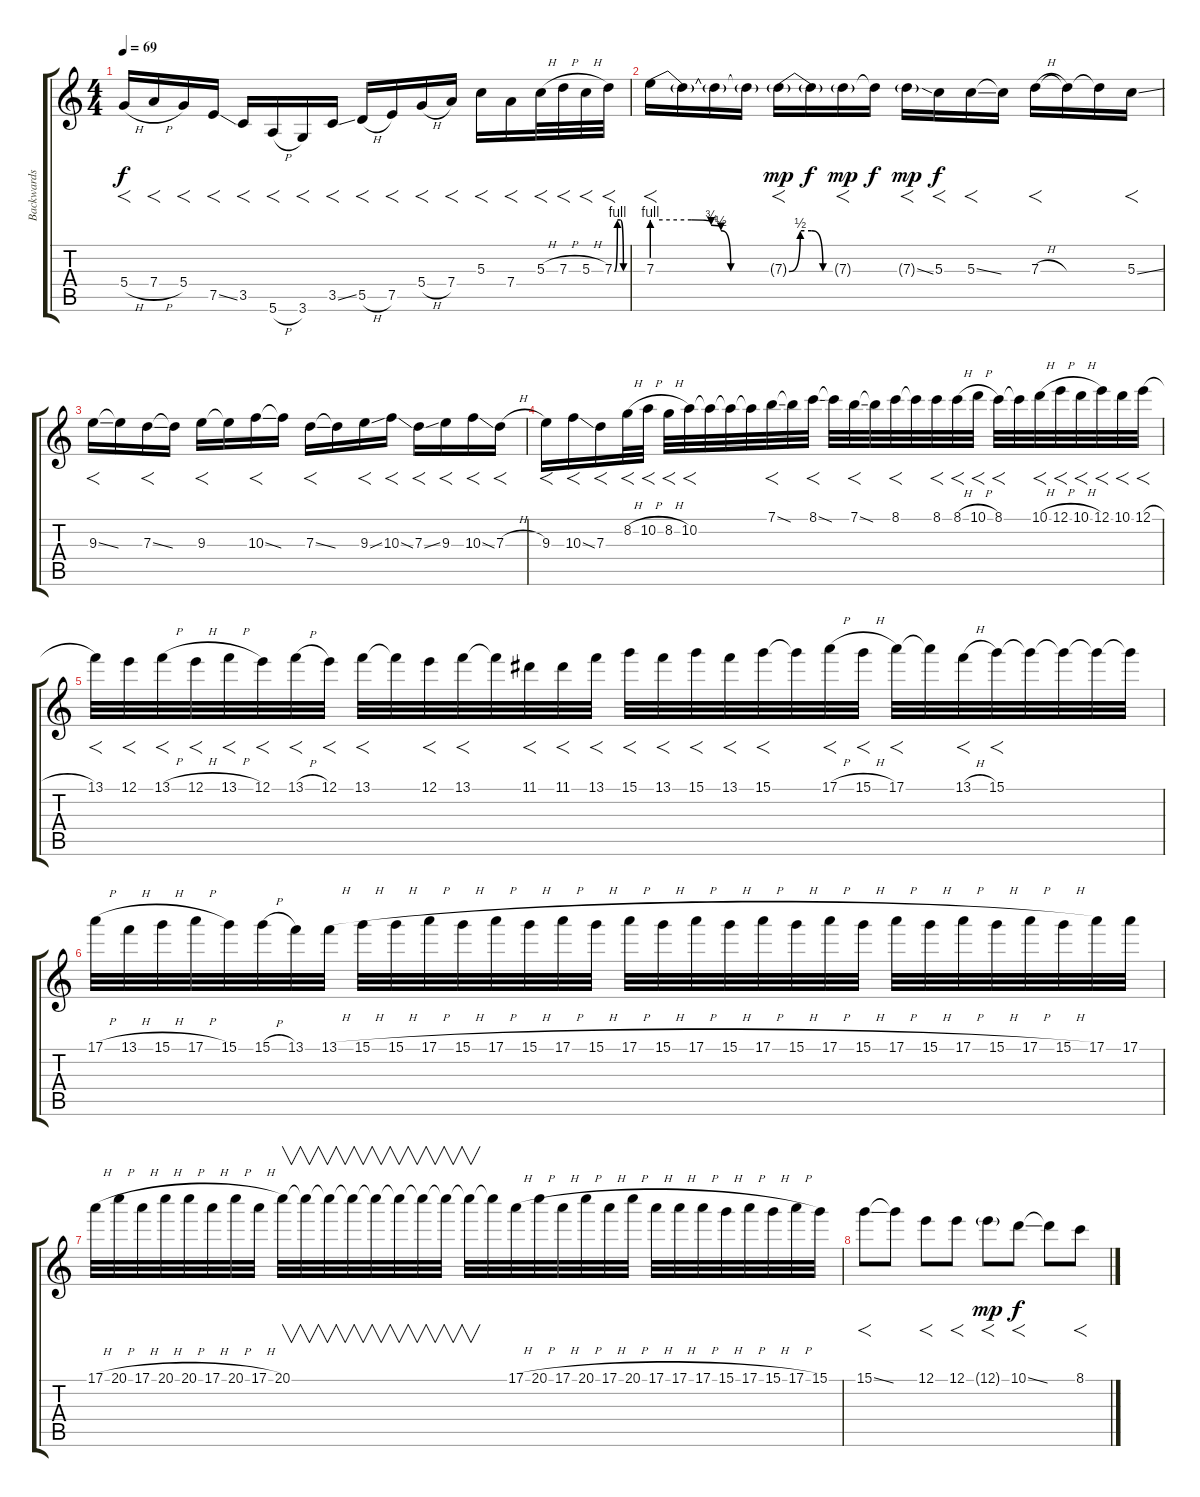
\track ("Backwards Guitar" "Backwards ") {instrument electricguitarjazz}
\staff {score tabs}
\tuning (E4 B3 G3 D3 A2 E2) {hide}
\ts (4 4)
\tempo 69
\clef g2
\ks c
5.4{h}.16{f dy f} 7.4{h}.16{f} 5.4.16{f} 7.5{ss}.16{f} 3.5.16{f} 5.6{h}.16{f} 3.6.16{f} 3.5{ss}.16{f} 5.5{h}.16{f} 7.5.16{f} 5.4{h}.16{f} 7.4.16{f} 5.3.16{f} 7.4.16{f} 5.3{h}.32{f} 7.3{h}.32{f} 5.3{h}.32{f} 7.3{be (custom 0 0 15 4 30 4 45 0 60 0)}.32{f} |
7.3{be (custom 0 4 20 4 30 3 35 2 40 0 60 0)}.16{f} 7.3{t}.16 7.3{t}.16 7.3{t}.16 7.3{be (custom 0 0 15 2 30 2 45 0 60 0) g}.16{f dy mp} 7.3{t}.16{dy f} 7.3{g}.16{f dy mp} 7.3{t}.16{dy f} 7.3{ss g}.16{f dy mp} 5.3.16{f dy f} 5.3{ss}.16{f} 5.3{t}.16 7.3{h}.16{f} 7.3{t}.16 7.3{t}.16 5.3{ss}.16{f} |
9.3{ss}.16{f} 9.3{t}.16 7.3{ss}.16{f} 7.3{t}.16 9.3.16{f} 9.3{t}.16 10.3{ss}.16{f} 10.3{t}.16 7.3{ss}.16{f} 7.3{t}.16 9.3{ss}.16{f} 10.3{ss}.16{f} 7.3{ss}.16{f} 9.3.16{f} 10.3{ss}.16{f} 7.3{h}.16{f} |
9.3.16{f} 10.3{ss}.16{f} 7.3.16{f} 8.2{h}.32{f} 10.2{h}.32{f} 8.2{h}.32{f} 10.2.32{f} 10.2{t}.32 10.2{t}.32 10.2{t}.32 7.1{ss}.32{f} 7.1{t}.32 8.1{ss}.32{f} 8.1{t}.32 7.1{ss}.32{f} 7.1{t}.32 8.1.32{f} 8.1{t}.32 8.1.32{f} 8.1{h}.32{f} 10.1{h}.32{f} 8.1.32{f} 8.1{t}.32 10.1{h}.32{f} 12.1{h}.32{f} 10.1{h}.32{f} 12.1.32{f} 10.1.32{f} 12.1{h}.32{f} |
13.1.32{f} 12.1.32{f} 13.1{h}.32{f} 12.1{h}.32{f} 13.1{h}.32{f} 12.1.32{f} 13.1{h}.32{f} 12.1.32{f} 13.1.32{f} 13.1{t}.32 12.1.32{f} 13.1.32{f} 13.1{t}.32 11.1.32{f} 11.1.32{f} 13.1.32{f} 15.1.32{f} 13.1.32{f} 15.1.32{f} 13.1.32{f} 15.1.32{f} 15.1{t}.32 17.1{h}.32{f} 15.1{h}.32{f} 17.1.32{f} 17.1{t}.32 13.1{h}.32{f} 15.1.32{f} 15.1{t}.32 15.1{t}.32 15.1{t}.32 15.1{t}.32 |
17.1{h}.32 13.1{h}.32 15.1{h}.32 17.1{h}.32 15.1.32 15.1{h}.32 13.1.32 13.1{h}.32 15.1{h}.32 15.1{h}.32 17.1{h}.32 15.1{h}.32 17.1{h}.32 15.1{h}.32 17.1{h}.32 15.1{h}.32 17.1{h}.32 15.1{h}.32 17.1{h}.32 15.1{h}.32 17.1{h}.32 15.1{h}.32 17.1{h}.32 15.1{h}.32 17.1{h}.32 15.1{h}.32 17.1{h}.32 15.1{h}.32 17.1{h}.32 15.1{h}.32 17.1.32 17.1.32 |
17.1{h}.32 20.1{h}.32 17.1{h}.32 20.1{h}.32 20.1{h}.32 17.1{h}.32 20.1{h}.32 17.1{h}.32 20.1.32{v} 20.1{t}.32{v} 20.1{t}.32{v} 20.1{t}.32{v} 20.1{t}.32{v} 20.1{t}.32{v} 20.1{t}.32{v} 20.1{t}.32{v} 20.1{t}.32{v} 20.1{t}.32 17.1{h}.32 20.1{h}.32 17.1{h}.32 20.1{h}.32 17.1{h}.32 20.1{h}.32 17.1{h}.32 17.1{h}.32 17.1{h}.32 15.1{h}.32 17.1{h}.32 15.1{h}.32 17.1{h}.32 15.1.32 |
15.1{ss}.8{f} 15.1{t}.8 12.1.8{f} 12.1.8{f} 12.1{g}.8{f dy mp} 10.1{ss}.8{f dy f} 10.1{t}.8 8.1.8{f}
